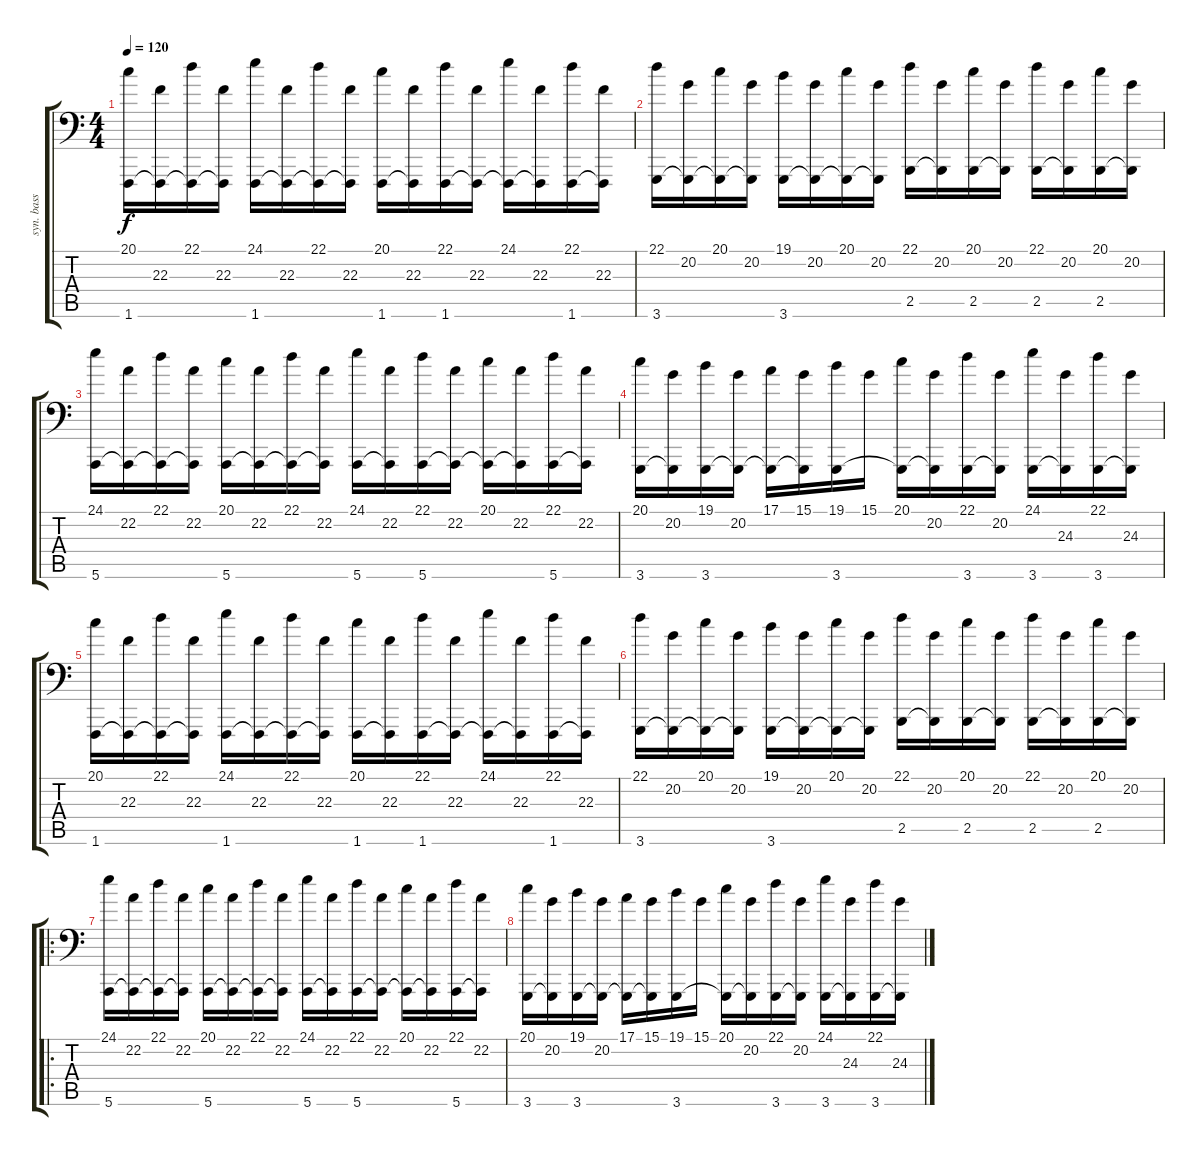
\track ("syn. bass" "syn. bass") {instrument lead8bassandlead}
\staff {score tabs}
\tuning (E3 B2 G2 D2 A1 E1) {hide}
\ts (4 4)
\tempo 120
\clef f4
\ks c
(20.1 1.6).16{dy f} (22.3 1.6{t}).16 (22.1 1.6{t}).16 (22.3 1.6{t}).16 (24.1 1.6).16 (22.3 1.6{t}).16 (22.1 1.6{t}).16 (22.3 1.6{t}).16 (20.1 1.6).16 (22.3 1.6{t}).16 (22.1 1.6).16 (22.3 1.6{t}).16 (24.1 1.6{t}).16 (22.3 1.6{t}).16 (22.1 1.6).16 (22.3 1.6{t}).16 |
(22.1 3.6).16 (20.2 3.6{t}).16 (20.1 3.6{t}).16 (20.2 3.6{t}).16 (19.1 3.6).16 (20.2 3.6{t}).16 (20.1 3.6{t}).16 (20.2 3.6{t}).16 (22.1 2.5).16 (20.2 2.5{t}).16 (20.1 2.5).16 (20.2 2.5{t}).16 (22.1 2.5).16 (20.2 2.5{t}).16 (20.1 2.5).16 (20.2 2.5{t}).16 |
(24.1 5.6).16 (22.2 5.6{t}).16 (22.1 5.6{t}).16 (22.2 5.6{t}).16 (20.1 5.6).16 (22.2 5.6{t}).16 (22.1 5.6{t}).16 (22.2 5.6{t}).16 (24.1 5.6).16 (22.2 5.6{t}).16 (22.1 5.6).16 (22.2 5.6{t}).16 (20.1 5.6{t}).16 (22.2 5.6{t}).16 (22.1 5.6).16 (22.2 5.6{t}).16 |
(20.1 3.6).16 (20.2 3.6{t}).16 (19.1 3.6).16 (20.2 3.6{t}).16 (17.1 3.6{t}).16 (15.1 3.6{t}).16 (19.1 3.6).16 15.1.16 (20.1 3.6{t}).16 (20.2 3.6{t}).16 (22.1 3.6).16 (20.2 3.6{t}).16 (24.1 3.6).16 (24.3 3.6{t}).16 (22.1 3.6).16 (24.3 3.6{t}).16 |
(20.1 1.6).16 (22.3 1.6{t}).16 (22.1 1.6{t}).16 (22.3 1.6{t}).16 (24.1 1.6).16 (22.3 1.6{t}).16 (22.1 1.6{t}).16 (22.3 1.6{t}).16 (20.1 1.6).16 (22.3 1.6{t}).16 (22.1 1.6).16 (22.3 1.6{t}).16 (24.1 1.6{t}).16 (22.3 1.6{t}).16 (22.1 1.6).16 (22.3 1.6{t}).16 |
(22.1 3.6).16 (20.2 3.6{t}).16 (20.1 3.6{t}).16 (20.2 3.6{t}).16 (19.1 3.6).16 (20.2 3.6{t}).16 (20.1 3.6{t}).16 (20.2 3.6{t}).16 (22.1 2.5).16 (20.2 2.5{t}).16 (20.1 2.5).16 (20.2 2.5{t}).16 (22.1 2.5).16 (20.2 2.5{t}).16 (20.1 2.5).16 (20.2 2.5{t}).16 |
\ro
(24.1 5.6).16 (22.2 5.6{t}).16 (22.1 5.6{t}).16 (22.2 5.6{t}).16 (20.1 5.6).16 (22.2 5.6{t}).16 (22.1 5.6{t}).16 (22.2 5.6{t}).16 (24.1 5.6).16 (22.2 5.6{t}).16 (22.1 5.6).16 (22.2 5.6{t}).16 (20.1 5.6{t}).16 (22.2 5.6{t}).16 (22.1 5.6).16 (22.2 5.6{t}).16 |
(20.1 3.6).16 (20.2 3.6{t}).16 (19.1 3.6).16 (20.2 3.6{t}).16 (17.1 3.6{t}).16 (15.1 3.6{t}).16 (19.1 3.6).16 15.1.16 (20.1 3.6{t}).16 (20.2 3.6{t}).16 (22.1 3.6).16 (20.2 3.6{t}).16 (24.1 3.6).16 (24.3 3.6{t}).16 (22.1 3.6).16 (24.3 3.6{t}).16
